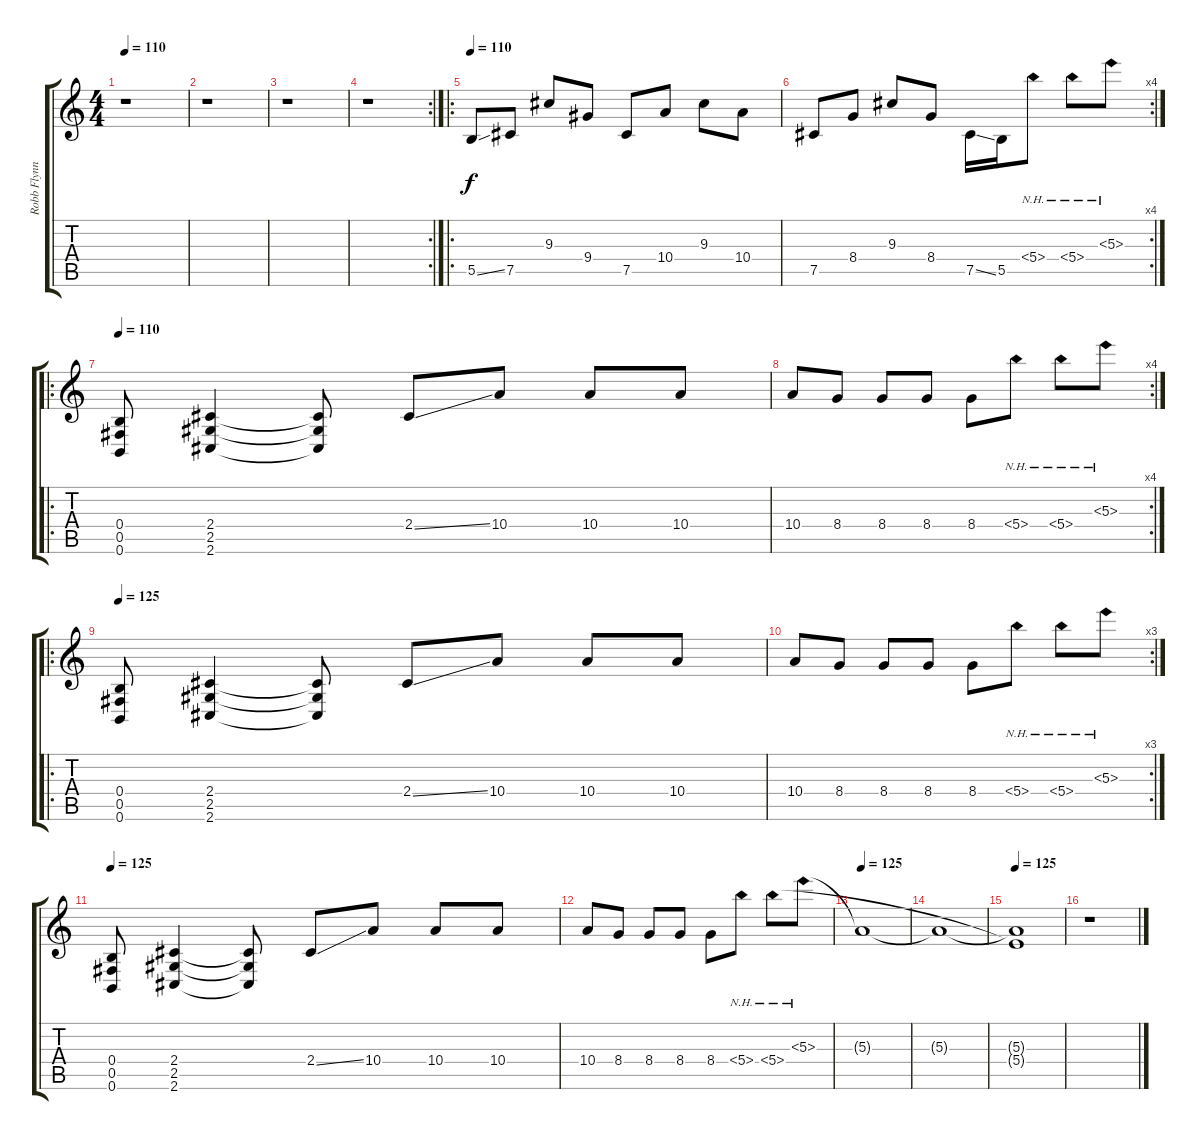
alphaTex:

\track ("Robb Flynn" "Robb Flynn") {instrument distortionguitar}
\staff {score tabs}
\tuning (Db4 Ab3 E3 B2 Gb2 B1) {hide}
\ts (4 4)
\tempo 110
\clef g2
\ks c
r.1{dy f instrument distortionguitar} |
r.1 |
r.1 |
\rc 2
r.1 |
\ro
\tempo 110
5.5{ss}.8{instrument electricguitarjazz} 7.5.8 9.3.8 9.4.8 7.5.8 10.4.8 9.3.8 10.4.8 |
\rc 4
7.5.8 8.4.8 9.3.8 8.4.8 7.5{ss}.16 5.5.16 5.4{nh}.8 5.4{nh}.8 5.3{nh}.8 |
\ro
\tempo 110
(0.4 0.5 0.6).8{instrument distortionguitar} (2.4 2.5 2.6).4 (2.4{t} 2.5{t} 2.6{t}).8 2.4{ss}.8 10.4.8 10.4.8 10.4.8 |
\rc 4
10.4.8 8.4.8 8.4.8 8.4.8 8.4.8 5.4{nh}.8 5.4{nh}.8 5.3{nh}.8 |
\ro
\tempo 125
(0.4 0.5 0.6).8{instrument distortionguitar} (2.4 2.5 2.6).4 (2.4{t} 2.5{t} 2.6{t}).8 2.4{ss}.8 10.4.8 10.4.8 10.4.8 |
\rc 3
10.4.8 8.4.8 8.4.8 8.4.8 8.4.8 5.4{nh}.8 5.4{nh}.8 5.3{nh}.8 |
\tempo 125
(0.4 0.5 0.6).8{instrument distortionguitar} (2.4 2.5 2.6).4 (2.4{t} 2.5{t} 2.6{t}).8 2.4{ss}.8 10.4.8 10.4.8 10.4.8 |
10.4.8 8.4.8 8.4.8 8.4.8 8.4.8 5.4{nh}.8 5.4{nh}.8 5.3{nh}.8 |
\tempo 125
5.3{t}.1 |
5.3{t}.1 |
\tempo 125
(5.3{t} 5.4{t}).1 |
r.1
